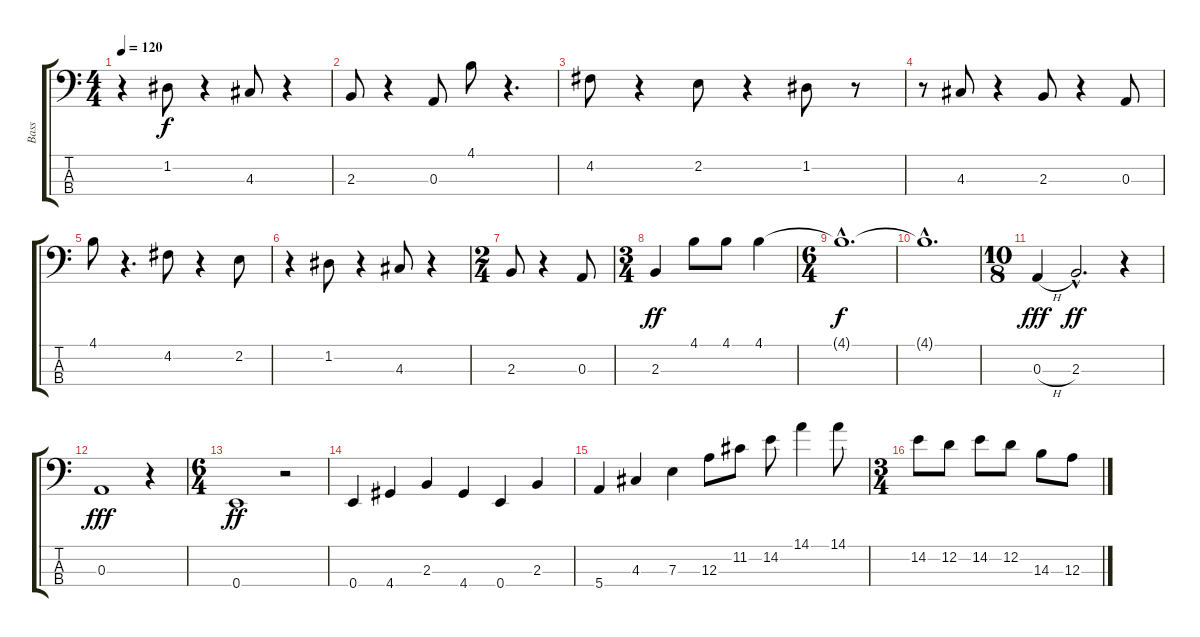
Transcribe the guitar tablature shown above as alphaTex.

\track ("Bass" "Bass") {instrument fretlessbass}
\staff {score tabs}
\tuning (G2 D2 A1 E1) {hide}
\ts (4 4)
\tempo 120
\clef f4
\ks c
r.4{dy f} 1.2.8 r.4 4.3.8 r.4 |
2.3.8 r.4 0.3.8 4.1.8 r.4{d} |
4.2.8 r.4 2.2.8 r.4 1.2.8 r.8 |
r.8 4.3.8 r.4 2.3.8 r.4 0.3.8 |
4.1.8 r.4{d} 4.2.8 r.4 2.2.8 |
r.4 1.2.8 r.4 4.3.8 r.4 |
\ts (2 4)
2.3.8 r.4 0.3.8 |
\ts (3 4)
2.3.4{dy ff} 4.1.8 4.1.8 4.1.4 |
\ts (6 4)
4.1{hac t}.1{d dy f} |
4.1{hac t}.1{d} |
\ts (10 8)
0.3{h}.4{dy fff} 2.3{hac}.2{d dy ff} r.4 |
0.3.1{dy fff} r.4 |
\ts (6 4)
0.4.1{dy ff} r.2 |
0.4.4 4.4.4 2.3.4 4.4.4 0.4.4 2.3.4 |
5.4.4 4.3.4 7.3.4 12.3.8 11.2.8 14.2.8 14.1.4 14.1.8 |
\ts (3 4)
14.2.8 12.2.8 14.2.8 12.2.8 14.3.8 12.3.8
